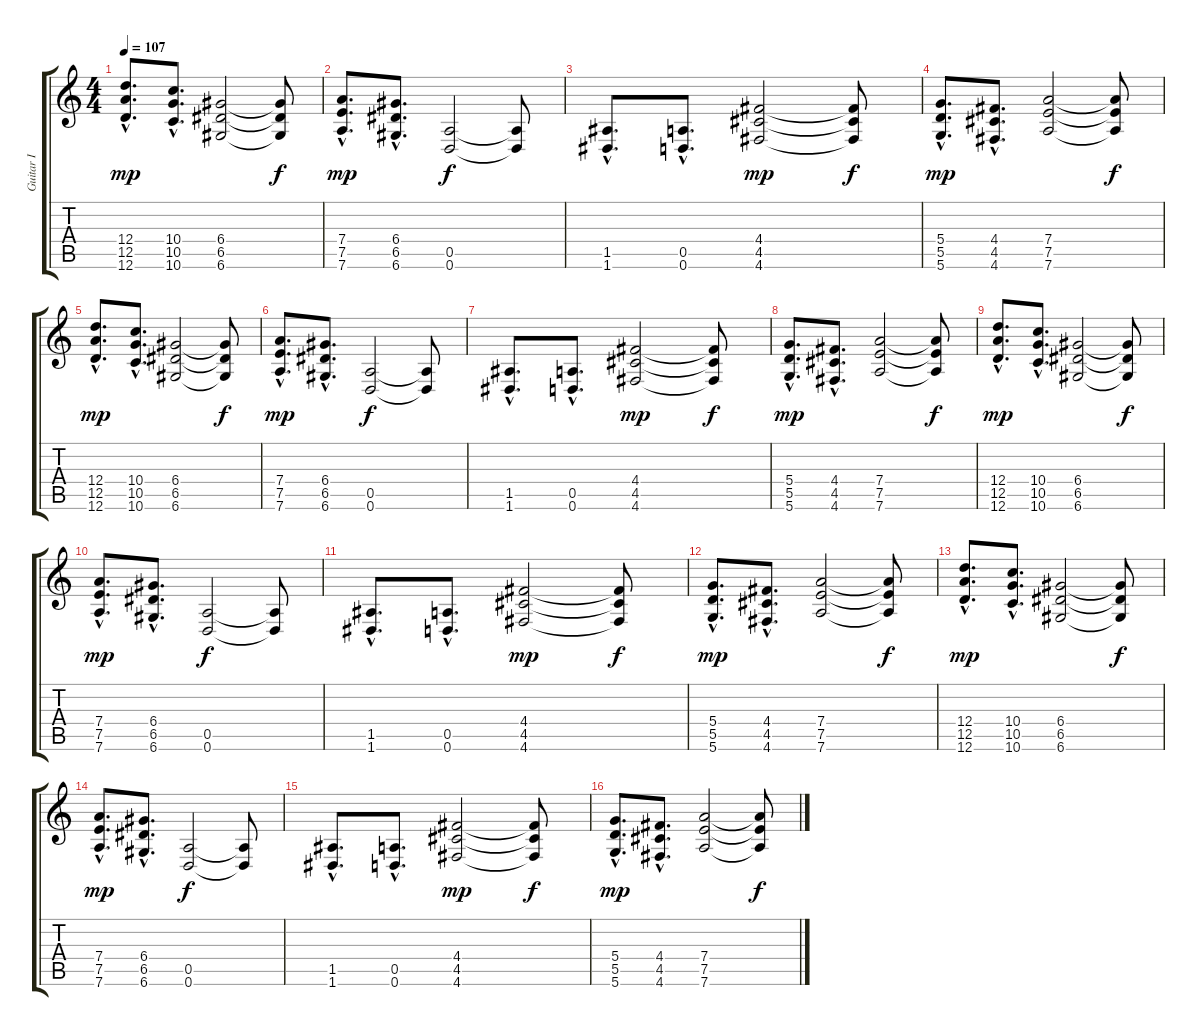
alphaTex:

\track ("Guitar I" "Guitar I") {instrument distortionguitar}
\staff {score tabs}
\tuning (E4 B3 G3 D3 A2 D2) {hide}
\ts (4 4)
\tempo 107
\clef g2
\ks c
(12.4{hac} 12.5{hac} 12.6{hac}).8{d dy mp} (10.4{hac} 10.5{hac} 10.6{hac}).8{d} (6.4 6.5 6.6).2 (6.4{t} 6.5{t} 6.6{t}).8{dy f} |
(7.4{hac} 7.5{hac} 7.6{hac}).8{d dy mp} (6.4{hac} 6.5{hac} 6.6{hac}).8{d} (0.5 0.6).2{dy f} (0.5{t} 0.6{t}).8 |
(1.5{hac} 1.6{hac}).8{d} (0.5{hac} 0.6{hac}).8{d} (4.4 4.5 4.6).2{dy mp} (4.4{t} 4.5{t} 4.6{t}).8{dy f} |
(5.4{hac} 5.5{hac} 5.6{hac}).8{d dy mp} (4.4{hac} 4.5{hac} 4.6{hac}).8{d} (7.4 7.5 7.6).2 (7.4{t} 7.5{t} 7.6{t}).8{dy f} |
(12.4{hac} 12.5{hac} 12.6{hac}).8{d dy mp} (10.4{hac} 10.5{hac} 10.6{hac}).8{d} (6.4 6.5 6.6).2 (6.4{t} 6.5{t} 6.6{t}).8{dy f} |
(7.4{hac} 7.5{hac} 7.6{hac}).8{d dy mp} (6.4{hac} 6.5{hac} 6.6{hac}).8{d} (0.5 0.6).2{dy f} (0.5{t} 0.6{t}).8 |
(1.5{hac} 1.6{hac}).8{d} (0.5{hac} 0.6{hac}).8{d} (4.4 4.5 4.6).2{dy mp} (4.4{t} 4.5{t} 4.6{t}).8{dy f} |
(5.4{hac} 5.5{hac} 5.6{hac}).8{d dy mp} (4.4{hac} 4.5{hac} 4.6{hac}).8{d} (7.4 7.5 7.6).2 (7.4{t} 7.5{t} 7.6{t}).8{dy f} |
(12.4{hac} 12.5{hac} 12.6{hac}).8{d dy mp} (10.4{hac} 10.5{hac} 10.6{hac}).8{d} (6.4 6.5 6.6).2 (6.4{t} 6.5{t} 6.6{t}).8{dy f} |
(7.4{hac} 7.5{hac} 7.6{hac}).8{d dy mp} (6.4{hac} 6.5{hac} 6.6{hac}).8{d} (0.5 0.6).2{dy f} (0.5{t} 0.6{t}).8 |
(1.5{hac} 1.6{hac}).8{d} (0.5{hac} 0.6{hac}).8{d} (4.4 4.5 4.6).2{dy mp} (4.4{t} 4.5{t} 4.6{t}).8{dy f} |
(5.4{hac} 5.5{hac} 5.6{hac}).8{d dy mp} (4.4{hac} 4.5{hac} 4.6{hac}).8{d} (7.4 7.5 7.6).2 (7.4{t} 7.5{t} 7.6{t}).8{dy f} |
(12.4{hac} 12.5{hac} 12.6{hac}).8{d dy mp} (10.4{hac} 10.5{hac} 10.6{hac}).8{d} (6.4 6.5 6.6).2 (6.4{t} 6.5{t} 6.6{t}).8{dy f} |
(7.4{hac} 7.5{hac} 7.6{hac}).8{d dy mp} (6.4{hac} 6.5{hac} 6.6{hac}).8{d} (0.5 0.6).2{dy f} (0.5{t} 0.6{t}).8 |
(1.5{hac} 1.6{hac}).8{d} (0.5{hac} 0.6{hac}).8{d} (4.4 4.5 4.6).2{dy mp} (4.4{t} 4.5{t} 4.6{t}).8{dy f} |
(5.4{hac} 5.5{hac} 5.6{hac}).8{d dy mp} (4.4{hac} 4.5{hac} 4.6{hac}).8{d} (7.4 7.5 7.6).2 (7.4{t} 7.5{t} 7.6{t}).8{dy f}
